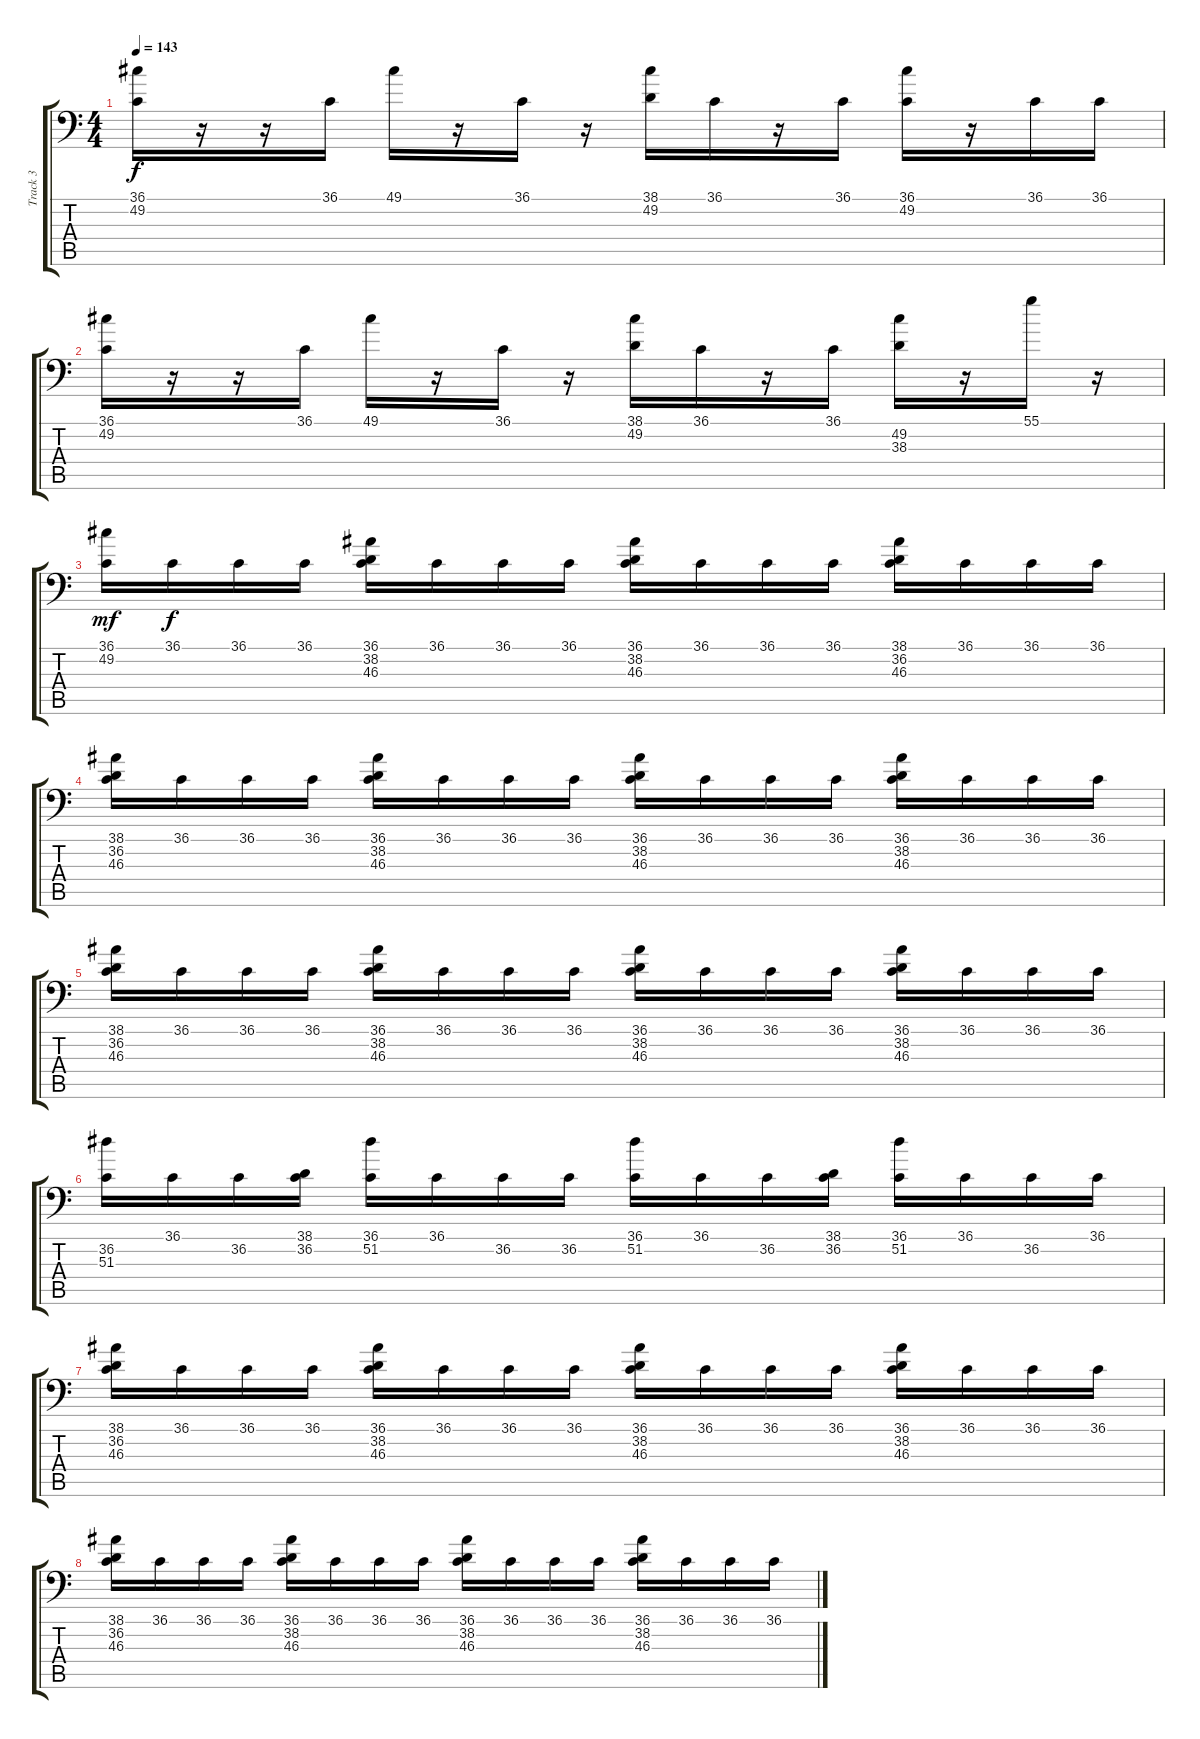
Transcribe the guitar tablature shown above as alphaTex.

\track ("Track 3" "Track 3") {instrument acousticgrandpiano}
\staff {score tabs}
\tuning (C-1 C-1 C-1 C-1 C-1 C-1) {hide}
\ts (4 4)
\tempo 143
\clef f4
\ks c
(36.1 49.2).16{dy f} r.16 r.16 36.1.16 49.1.16 r.16 36.1.16 r.16 (38.1 49.2).16 36.1.16 r.16 36.1.16 (36.1 49.2).16 r.16 36.1.16 36.1.16 |
(36.1 49.2).16 r.16 r.16 36.1.16 49.1.16 r.16 36.1.16 r.16 (38.1 49.2).16 36.1.16 r.16 36.1.16 (49.2 38.3).16 r.16 55.1.16 r.16 |
(36.1 49.2).16{dy mf} 36.1.16{dy f} 36.1.16 36.1.16 (36.1 38.2 46.3).16 36.1.16 36.1.16 36.1.16 (36.1 38.2 46.3).16 36.1.16 36.1.16 36.1.16 (38.1 36.2 46.3).16 36.1.16 36.1.16 36.1.16 |
(38.1 36.2 46.3).16 36.1.16 36.1.16 36.1.16 (36.1 38.2 46.3).16 36.1.16 36.1.16 36.1.16 (36.1 38.2 46.3).16 36.1.16 36.1.16 36.1.16 (36.1 38.2 46.3).16 36.1.16 36.1.16 36.1.16 |
(38.1 36.2 46.3).16 36.1.16 36.1.16 36.1.16 (36.1 38.2 46.3).16 36.1.16 36.1.16 36.1.16 (36.1 38.2 46.3).16 36.1.16 36.1.16 36.1.16 (36.1 38.2 46.3).16 36.1.16 36.1.16 36.1.16 |
(36.2 51.3).16 36.1.16 36.2.16 (38.1 36.2).16 (36.1 51.2).16 36.1.16 36.2.16 36.2.16 (36.1 51.2).16 36.1.16 36.2.16 (38.1 36.2).16 (36.1 51.2).16 36.1.16 36.2.16 36.1.16 |
(38.1 36.2 46.3).16 36.1.16 36.1.16 36.1.16 (36.1 38.2 46.3).16 36.1.16 36.1.16 36.1.16 (36.1 38.2 46.3).16 36.1.16 36.1.16 36.1.16 (36.1 38.2 46.3).16 36.1.16 36.1.16 36.1.16 |
(38.1 36.2 46.3).16 36.1.16 36.1.16 36.1.16 (36.1 38.2 46.3).16 36.1.16 36.1.16 36.1.16 (36.1 38.2 46.3).16 36.1.16 36.1.16 36.1.16 (36.1 38.2 46.3).16 36.1.16 36.1.16 36.1.16
